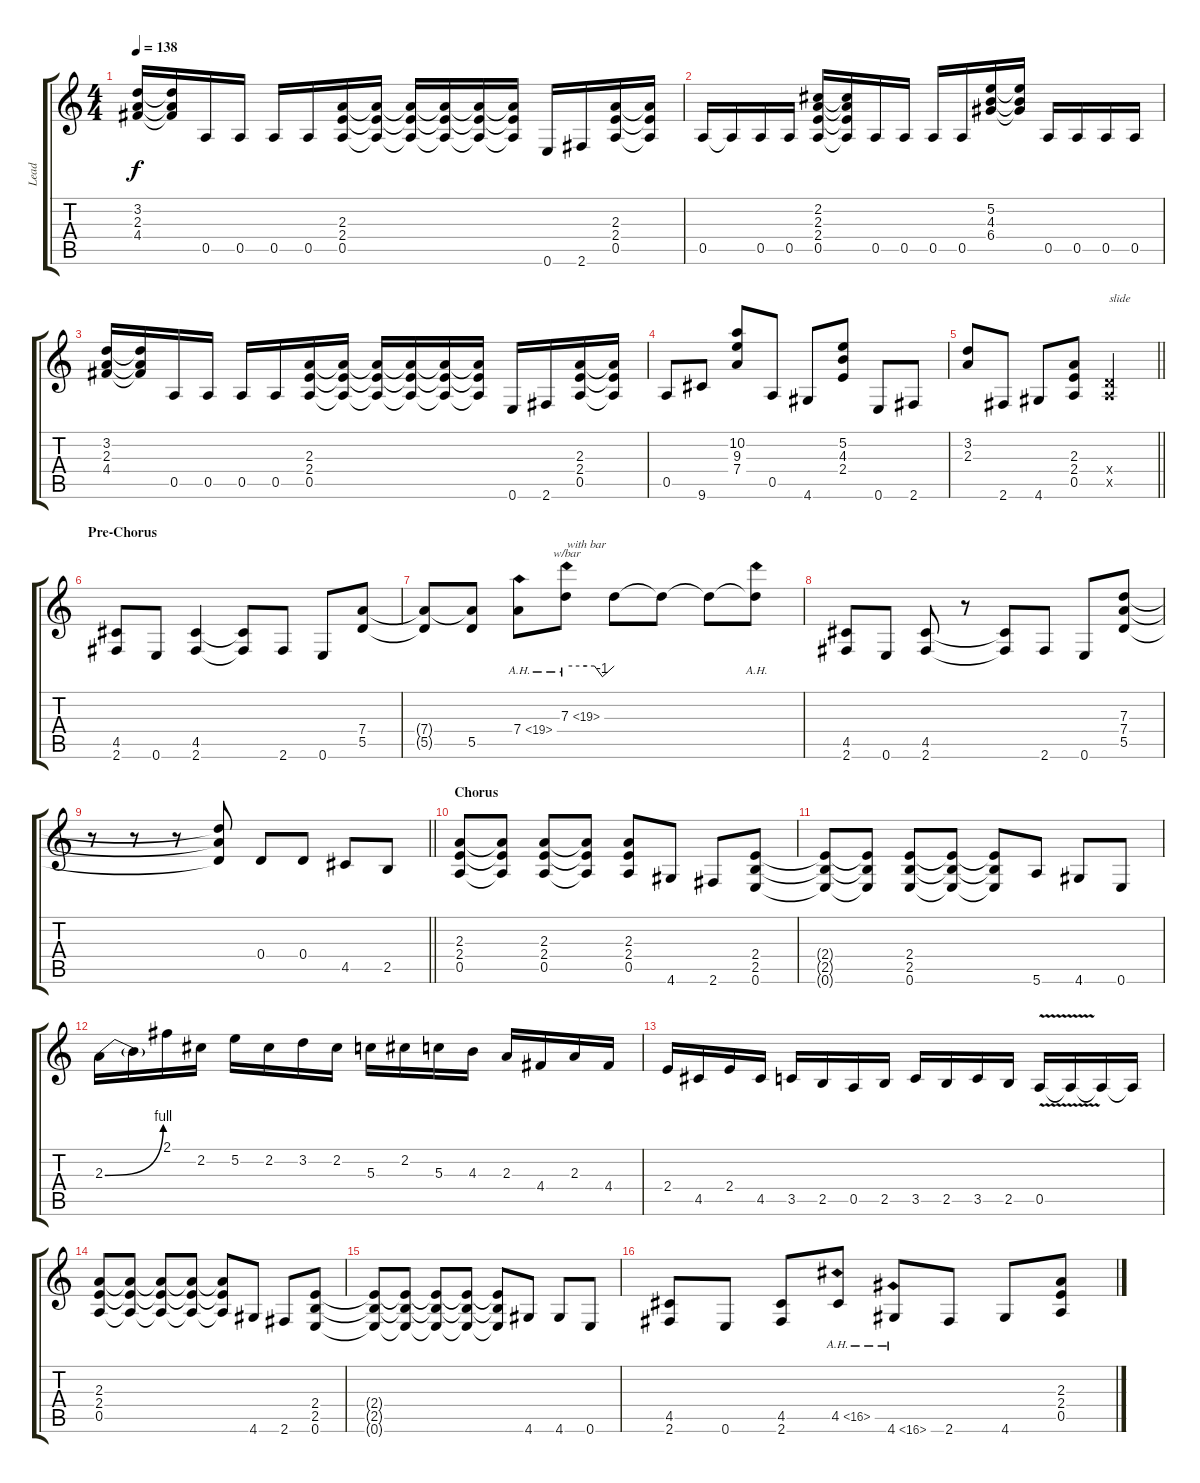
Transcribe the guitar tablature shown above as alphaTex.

\track ("Lead" "Lead") {instrument overdrivenguitar}
\staff {score tabs}
\tuning (E4 B3 G3 D3 A2 E2) {hide}
\ts (4 4)
\tempo 138
\clef g2
\ks c
(3.2 2.3 4.4).16{dy f} (3.2{t} 2.3{t} 4.4{t}).16 0.5.16 0.5.16 0.5.16 0.5.16 (2.3 2.4 0.5).16 (2.3{t} 2.4{t} 0.5{t}).16 (2.3{t} 2.4{t} 0.5{t}).16 (2.3{t} 2.4{t} 0.5{t}).16 (2.3{t} 2.4{t} 0.5{t}).16 (2.3{t} 2.4{t} 0.5{t}).16 0.6.16 2.6.16 (2.3 2.4 0.5).16 (2.3{t} 2.4{t} 0.5{t}).16 |
0.5.16 0.5{t}.16 0.5.16 0.5.16 (2.2 2.3 2.4 0.5).16 (2.2{t} 2.3{t} 2.4{t} 0.5{t}).16 0.5.16 0.5.16 0.5.16 0.5.16 (5.2 4.3 6.4).16 (5.2{t} 4.3{t} 6.4{t}).16 0.5.16 0.5.16 0.5.16 0.5.16 |
(3.2 2.3 4.4).16 (3.2{t} 2.3{t} 4.4{t}).16 0.5.16 0.5.16 0.5.16 0.5.16 (2.3 2.4 0.5).16 (2.3{t} 2.4{t} 0.5{t}).16 (2.3{t} 2.4{t} 0.5{t}).16 (2.3{t} 2.4{t} 0.5{t}).16 (2.3{t} 2.4{t} 0.5{t}).16 (2.3{t} 2.4{t} 0.5{t}).16 0.6.16 2.6.16 (2.3 2.4 0.5).16 (2.3{t} 2.4{t} 0.5{t}).16 |
0.5.8 9.6.8 (10.2 9.3 7.4).8 0.5.8 4.6.8 (5.2 4.3 2.4).8 0.6.8 2.6.8 |
\barLineRight lightlight
(3.2 2.3).8 2.6.8 4.6.8 (2.3 2.4 0.5).8 (0.4{x} 0.5{x}).2{txt "slide"} |
\section ("" "Pre-Chorus")
(4.5 2.6).8 0.6.8 (4.5 2.6).4 (4.5{t} 2.6{t}).8 2.6.8 0.6.8 (7.4 5.5).8 |
(7.4{t} 5.5{t}).8 (7.4{t} 5.5).8 7.4{ah 12}.8 7.3{ah 12}.8{tbe (custom default 0 0 25 0 35 0 45 -4 60 0) txt "with bar"} 7.3{t}.8 7.3{t}.8 7.3{t}.8 7.3{ah 12 t}.8 |
(4.5 2.6).8 0.6.8 (4.5 2.6).8 r.8 (4.5{t} 2.6{t}).8 2.6.8 0.6.8 (7.3 7.4 5.5).8 |
\barLineRight lightlight
r.8 r.8 r.8 (7.3{t} 7.4{t} 5.5{t}).8 0.4.8 0.4.8 4.5.8 2.5.8 |
\section ("" "Chorus")
(2.3 2.4 0.5).8 (2.3{t} 2.4{t} 0.5{t}).8 (2.3 2.4 0.5).8 (2.3{t} 2.4{t} 0.5{t}).8 (2.3 2.4 0.5).8 4.6.8 2.6.8 (2.4 2.5 0.6).8 |
(2.4{t} 2.5{t} 0.6{t}).8 (2.4{t} 2.5{t} 0.6{t}).8 (2.4 2.5 0.6).8 (2.4{t} 2.5{t} 0.6{t}).8 (2.4{t} 2.5{t} 0.6{t}).8 5.6.8 4.6.8 0.6.8 |
2.3{be (bend 0 0 60 4)}.16 2.3{t}.16 2.1.16 2.2.16 5.2.16 2.2.16 3.2.16 2.2.16 5.3.16 2.2.16 5.3.16 4.3.16 2.3.16 4.4.16 2.3.16 4.4.16 |
2.4.16 4.5.16 2.4.16 4.5.16 3.5.16 2.5.16 0.5.16 2.5.16 3.5.16 2.5.16 3.5.16 2.5.16 0.5{v}.16 0.5{t}.16 0.5{t}.16 0.5{t}.16 |
(2.3 2.4 0.5).8 (2.3{t} 2.4{t} 0.5{t}).8 (2.3{t} 2.4{t} 0.5{t}).8 (2.3{t} 2.4{t} 0.5{t}).8 (2.3{t} 2.4{t} 0.5{t}).8 4.6.8 2.6.8 (2.4 2.5 0.6).8 |
(2.4{t} 2.5{t} 0.6{t}).8 (2.4{t} 2.5{t} 0.6{t}).8 (2.4{t} 2.5{t} 0.6{t}).8 (2.4{t} 2.5{t} 0.6{t}).8 (2.4{t} 2.5{t} 0.6{t}).8 4.6.8 4.6.8 0.6.8 |
(4.5 2.6).8 0.6.8 (4.5 2.6).8 4.5{ah 12}.8 4.6{ah 12}.8 2.6.8 4.6.8 (2.3 2.4 0.5).8
